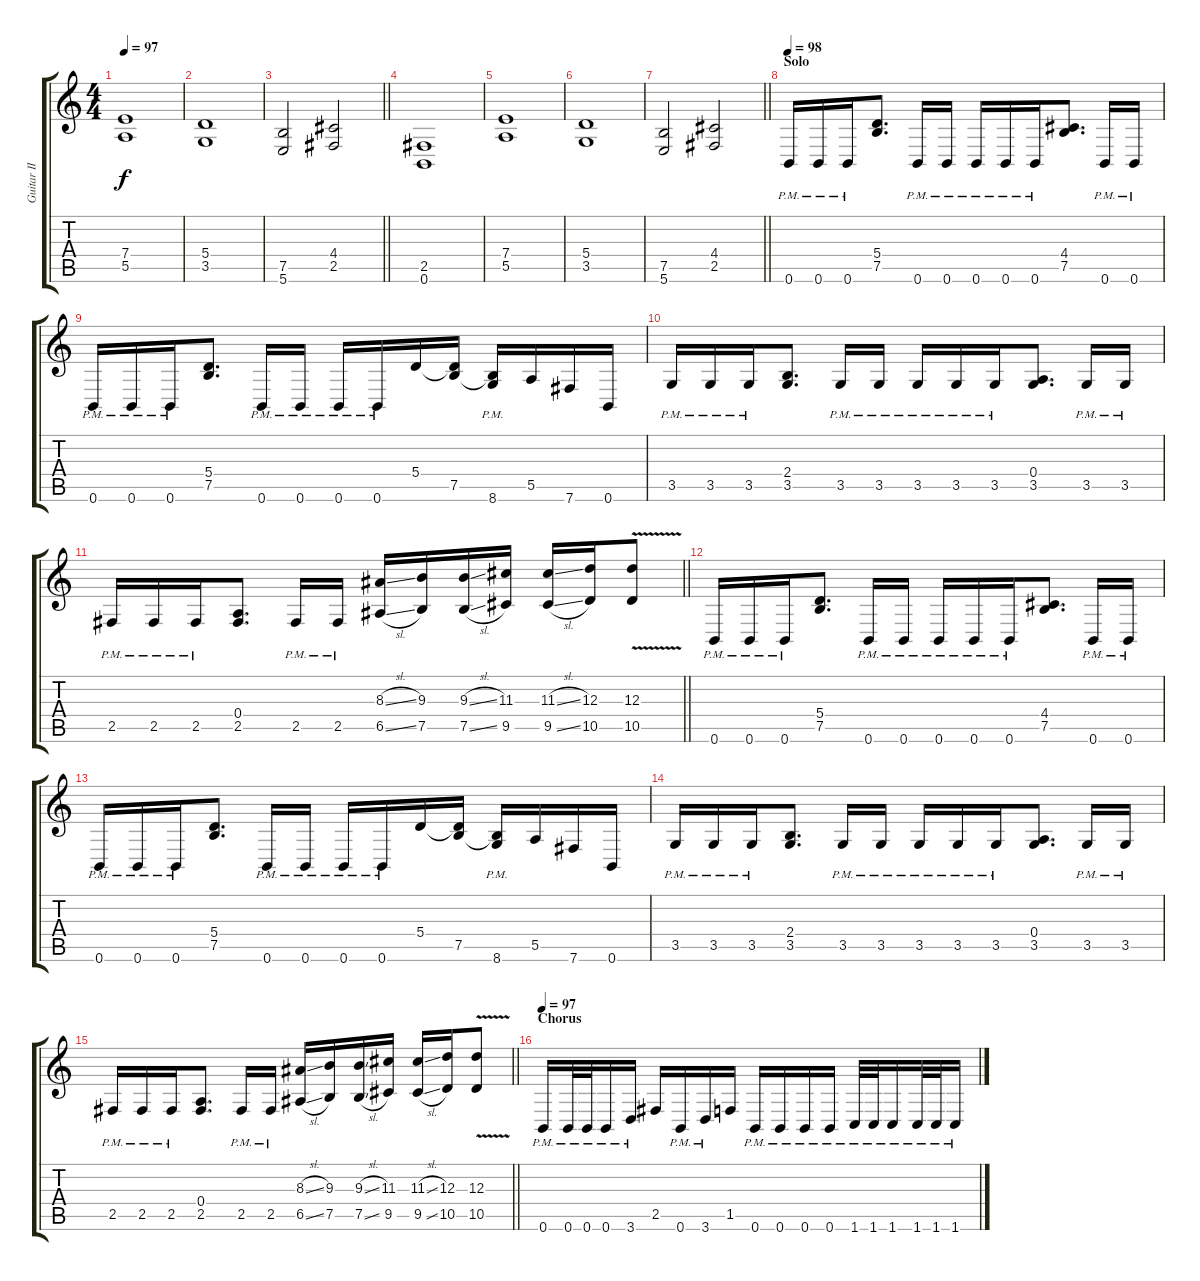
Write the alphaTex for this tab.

\track ("Guitar II" "Guitar II") {instrument distortionguitar}
\staff {score tabs}
\tuning (B3 Gb3 D3 A2 E2 B1) {hide}
\ts (4 4)
\tempo 97
\clef g2
\ks c
(7.4 5.5).1{dy f} |
(5.4 3.5).1 |
\barLineRight lightlight
(7.5 5.6).2 (4.4 2.5).2 |
\section ("" "")
(2.5 0.6).1 |
(7.4 5.5).1 |
(5.4 3.5).1 |
\barLineRight lightlight
(7.5 5.6).2 (4.4 2.5).2 |
\section ("" "Solo")
\tempo 98
0.6{pm}.16 0.6{pm}.16 0.6{pm}.16 (5.4 7.5).8{d} 0.6{pm}.16 0.6{pm}.16 0.6{pm}.16 0.6{pm}.16 0.6{pm}.16 (4.4 7.5).8{d} 0.6{pm}.16 0.6{pm}.16 |
0.6{pm}.16 0.6{pm}.16 0.6{pm}.16 (5.4 7.5).8{d} 0.6{pm}.16 0.6{pm}.16 0.6{pm}.16 0.6{pm}.16 5.4.16 (5.4{t} 7.5).16 (7.5{t} 8.6{pm}).16 5.5.16 7.6.16 0.6.16 |
3.5{pm}.16 3.5{pm}.16 3.5{pm}.16 (2.4 3.5).8{d} 3.5{pm}.16 3.5{pm}.16 3.5{pm}.16 3.5{pm}.16 3.5{pm}.16 (0.4 3.5).8{d} 3.5{pm}.16 3.5{pm}.16 |
\barLineRight lightlight
2.5{pm}.16 2.5{pm}.16 2.5{pm}.16 (0.4 2.5).8{d} 2.5{pm}.16 2.5{pm}.16 (8.3{sl} 6.5{sl}).16{volume 12} (9.3 7.5).16 (9.3{sl} 7.5{sl}).16 (11.3 9.5).16 (11.3{sl} 9.5{sl}).16 (12.3 10.5).16 (12.3 10.5{v}).8 |
\section ("" "")
0.6{pm}.16{volume 15} 0.6{pm}.16 0.6{pm}.16 (5.4 7.5).8{d} 0.6{pm}.16 0.6{pm}.16 0.6{pm}.16 0.6{pm}.16 0.6{pm}.16 (4.4 7.5).8{d} 0.6{pm}.16 0.6{pm}.16 |
0.6{pm}.16 0.6{pm}.16 0.6{pm}.16 (5.4 7.5).8{d} 0.6{pm}.16 0.6{pm}.16 0.6{pm}.16 0.6{pm}.16 5.4.16 (5.4{t} 7.5).16 (7.5{t} 8.6{pm}).16 5.5.16 7.6.16 0.6.16 |
3.5{pm}.16 3.5{pm}.16 3.5{pm}.16 (2.4 3.5).8{d} 3.5{pm}.16 3.5{pm}.16 3.5{pm}.16 3.5{pm}.16 3.5{pm}.16 (0.4 3.5).8{d} 3.5{pm}.16 3.5{pm}.16 |
\barLineRight lightlight
2.5{pm}.16 2.5{pm}.16 2.5{pm}.16 (0.4 2.5).8{d} 2.5{pm}.16 2.5{pm}.16 (8.3{sl} 6.5{sl}).16{volume 12} (9.3 7.5).16 (9.3{sl} 7.5{sl}).16 (11.3 9.5).16 (11.3{sl} 9.5{sl}).16 (12.3 10.5).16 (12.3 10.5{v}).8 |
\section ("" "Chorus")
\tempo 97
0.6{pm}.16{volume 15} 0.6{pm}.32 0.6{pm}.32 0.6{pm}.16 3.6{pm}.16 2.5.16 0.6{pm}.16 3.6{pm}.16 1.5.16 0.6{pm}.16 0.6{pm}.16 0.6{pm}.16 0.6{pm}.16 1.6{pm}.32 1.6{pm}.32 1.6{pm}.16 1.6{pm}.32 1.6{pm}.32 1.6{pm}.16
